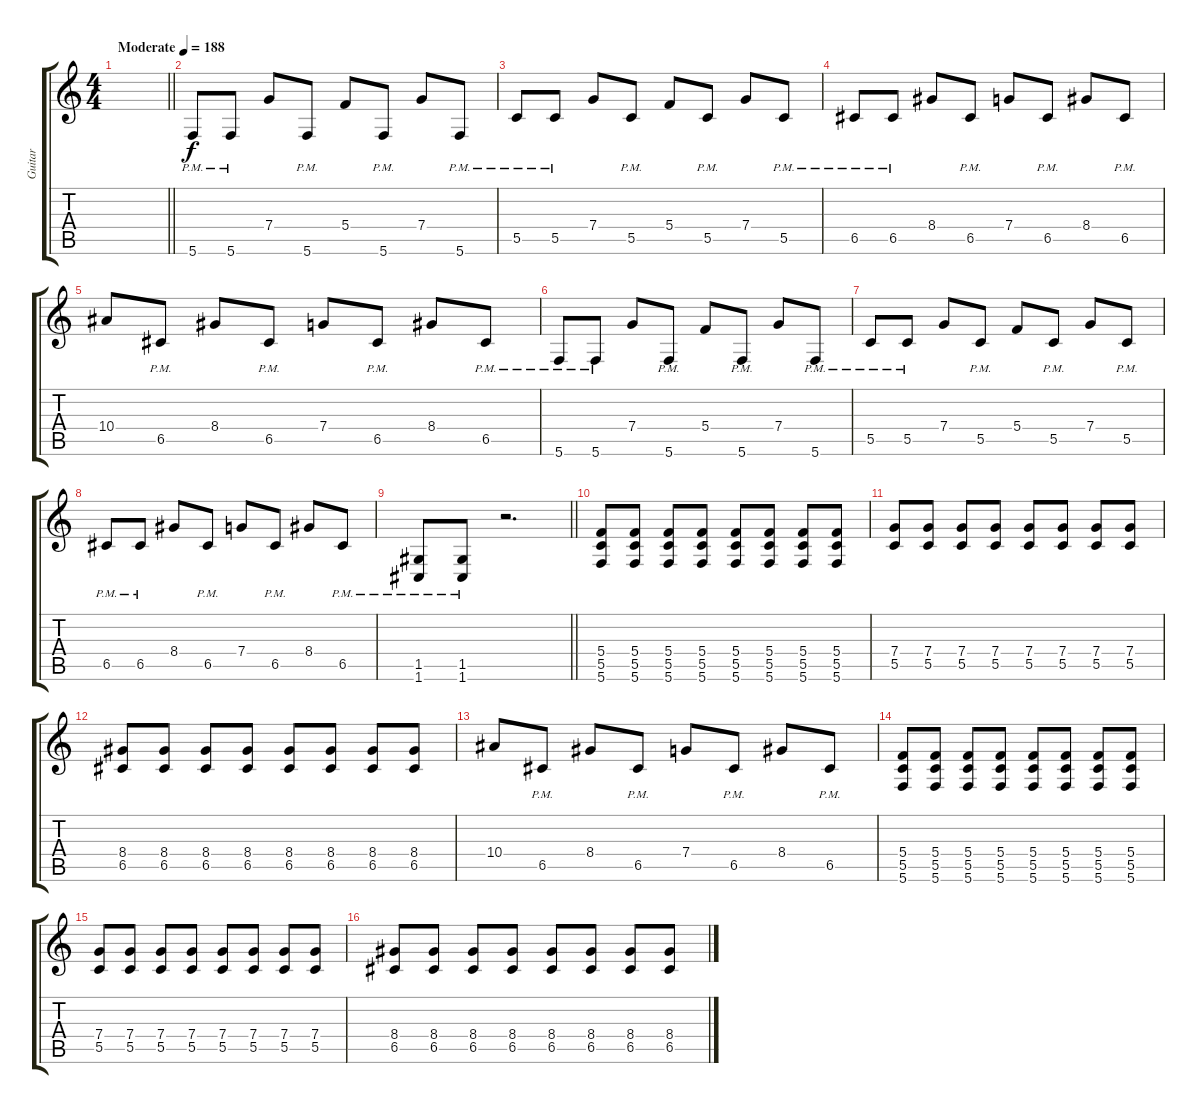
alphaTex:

\track ("Guitar" "Guitar") {instrument distortionguitar}
\staff {score tabs}
\tuning (D4 A3 F3 C3 G2 C2) {hide}
\ts (4 4)
\tempo (188 "Moderate")
\clef g2
\barLineRight lightlight
\ks c
|
\section ("" " ")
5.6{pm}.8 5.6{pm}.8 7.4.8 5.6{pm}.8 5.4.8 5.6{pm}.8 7.4.8 5.6{pm}.8 |
5.5{pm}.8 5.5{pm}.8 7.4.8 5.5{pm}.8 5.4.8 5.5{pm}.8 7.4.8 5.5{pm}.8 |
6.5{pm}.8 6.5{pm}.8 8.4.8 6.5{pm}.8 7.4.8 6.5{pm}.8 8.4.8 6.5{pm}.8 |
10.4.8 6.5{pm}.8 8.4.8 6.5{pm}.8 7.4.8 6.5{pm}.8 8.4.8 6.5{pm}.8 |
5.6{pm}.8 5.6{pm}.8 7.4.8 5.6{pm}.8 5.4.8 5.6{pm}.8 7.4.8 5.6{pm}.8 |
5.5{pm}.8 5.5{pm}.8 7.4.8 5.5{pm}.8 5.4.8 5.5{pm}.8 7.4.8 5.5{pm}.8 |
6.5{pm}.8 6.5{pm}.8 8.4.8 6.5{pm}.8 7.4.8 6.5{pm}.8 8.4.8 6.5{pm}.8 |
\barLineRight lightlight
(1.5{pm} 1.6{pm}).8 (1.5{pm} 1.6{pm}).8 r.2{d} |
\section ("" " ")
(5.4 5.5 5.6).8 (5.4 5.5 5.6).8 (5.4 5.5 5.6).8 (5.4 5.5 5.6).8 (5.4 5.5 5.6).8 (5.4 5.5 5.6).8 (5.4 5.5 5.6).8 (5.4 5.5 5.6).8 |
(7.4 5.5).8 (7.4 5.5).8 (7.4 5.5).8 (7.4 5.5).8 (7.4 5.5).8 (7.4 5.5).8 (7.4 5.5).8 (7.4 5.5).8 |
(8.4 6.5).8 (8.4 6.5).8 (8.4 6.5).8 (8.4 6.5).8 (8.4 6.5).8 (8.4 6.5).8 (8.4 6.5).8 (8.4 6.5).8 |
10.4.8 6.5{pm}.8 8.4.8 6.5{pm}.8 7.4.8 6.5{pm}.8 8.4.8 6.5{pm}.8 |
(5.4 5.5 5.6).8 (5.4 5.5 5.6).8 (5.4 5.5 5.6).8 (5.4 5.5 5.6).8 (5.4 5.5 5.6).8 (5.4 5.5 5.6).8 (5.4 5.5 5.6).8 (5.4 5.5 5.6).8 |
(7.4 5.5).8 (7.4 5.5).8 (7.4 5.5).8 (7.4 5.5).8 (7.4 5.5).8 (7.4 5.5).8 (7.4 5.5).8 (7.4 5.5).8 |
(8.4 6.5).8 (8.4 6.5).8 (8.4 6.5).8 (8.4 6.5).8 (8.4 6.5).8 (8.4 6.5).8 (8.4 6.5).8 (8.4 6.5).8
